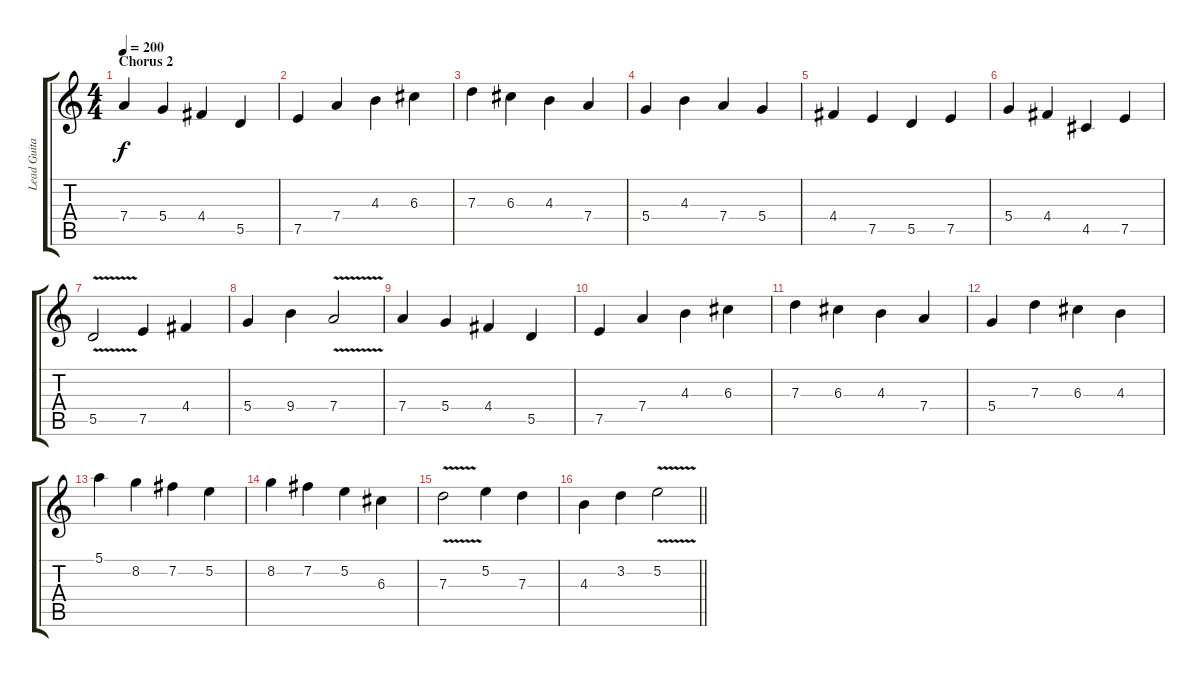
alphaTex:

\track ("Lead Guitar" "Lead Guita") {instrument distortionguitar}
\staff {score tabs}
\tuning (E4 B3 G3 D3 A2 E2) {hide}
\ts (4 4)
\section ("" "Chorus 2")
\tempo 200
\clef g2
\ks c
7.4.4{dy f} 5.4.4 4.4.4 5.5.4 |
7.5.4 7.4.4 4.3.4 6.3.4 |
7.3.4 6.3.4 4.3.4 7.4.4 |
5.4.4 4.3.4 7.4.4 5.4.4 |
4.4.4 7.5.4 5.5.4 7.5.4 |
5.4.4 4.4.4 4.5.4 7.5.4 |
5.5{v}.2 7.5.4 4.4.4 |
5.4.4 9.4.4 7.4{v}.2 |
7.4.4 5.4.4 4.4.4 5.5.4 |
7.5.4 7.4.4 4.3.4 6.3.4 |
7.3.4 6.3.4 4.3.4 7.4.4 |
5.4.4 7.3.4 6.3.4 4.3.4 |
5.1.4 8.2.4 7.2.4 5.2.4 |
8.2.4 7.2.4 5.2.4 6.3.4 |
7.3{v}.2 5.2.4 7.3.4 |
\barLineRight lightlight
4.3.4 3.2.4 5.2{v}.2
